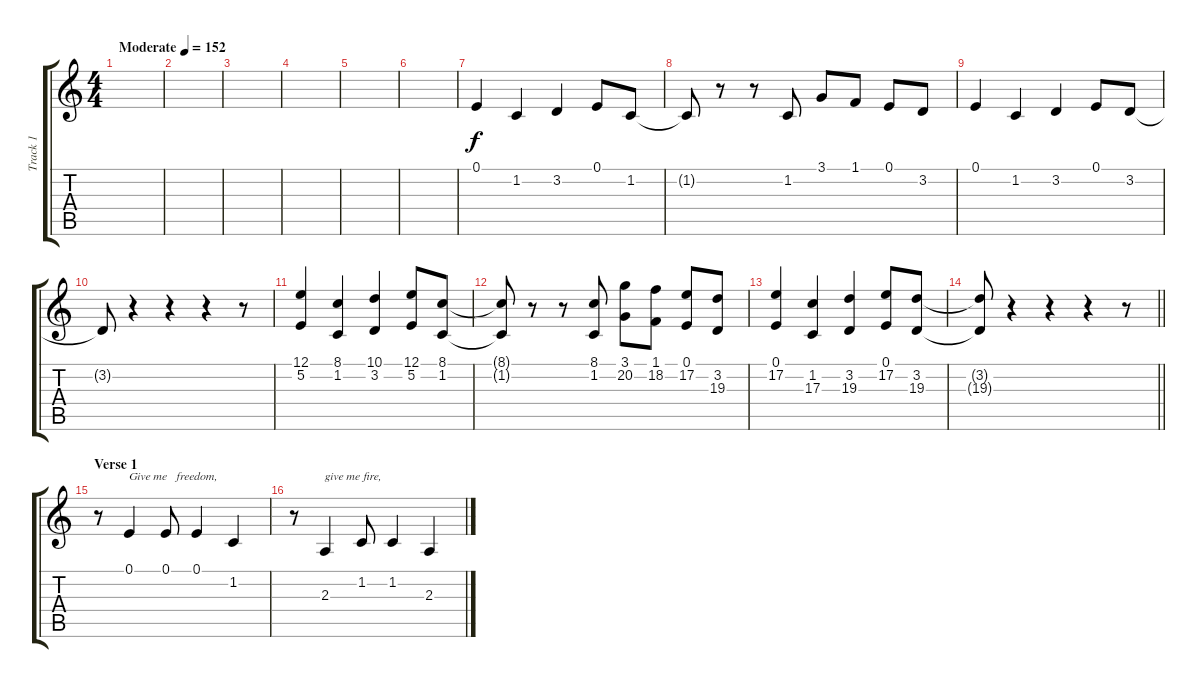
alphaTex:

\track ("Track 1" "Track 1") {instrument lead3calliope}
\staff {score tabs}
\tuning (E4 B3 G3 D3 A2 E2) {hide}
\ts (4 4)
\tempo (152 "Moderate")
\clef g2
\ks c
|
|
|
|
|
|
0.1.4 1.2.4 3.2.4 0.1.8 1.2.8 |
1.2{t}.8 r.8 r.8 1.2.8 3.1.8 1.1.8 0.1.8 3.2.8 |
0.1.4 1.2.4 3.2.4 0.1.8 3.2.8 |
3.2{t}.8 r.4 r.4 r.4 r.8 |
(12.1 5.2).4 (8.1 1.2).4 (10.1 3.2).4 (12.1 5.2).8 (8.1 1.2).8 |
(8.1{t} 1.2{t}).8 r.8 r.8 (8.1 1.2).8 (3.1 20.2).8 (1.1 18.2).8 (0.1 17.2).8 (3.2 19.3).8 |
(0.1 17.2).4 (1.2 17.3).4 (3.2 19.3).4 (0.1 17.2).8 (3.2 19.3).8 |
\barLineRight lightlight
(3.2{t} 19.3{t}).8 r.4 r.4 r.4 r.8 |
\section ("" "Verse 1")
r.8 0.1.4{txt "Give me   freedom,"} 0.1.8 0.1.4 1.2.4 |
r.8 2.3.4{txt "give me fire,"} 1.2.8 1.2.4 2.3.4
